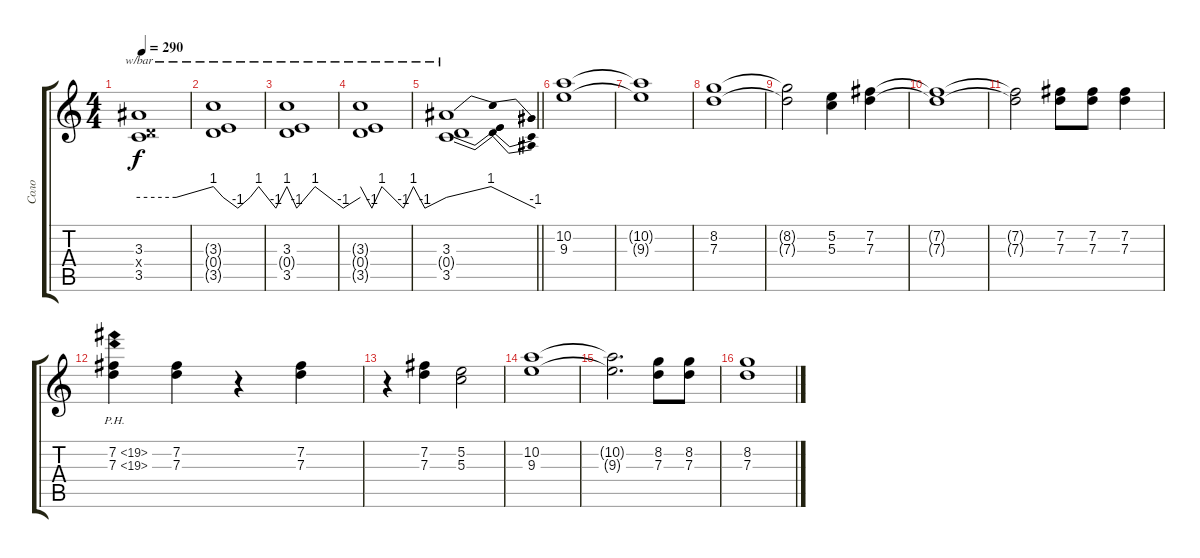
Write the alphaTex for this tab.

\track ("Соло" "Соло") {instrument distortionguitar}
\staff {score tabs}
\tuning (E4 B3 G3 D3 A2 E2) {hide}
\ts (4 4)
\tempo 290
\clef g2
\ks c
(3.3 0.4{x} 3.5).1{tbe (custom default 0 0 30 0 60 4) dy f instrument distortionguitar} |
(3.3{t} 0.4{t} 3.5{t}).1{tbe (custom default 0 4 8 0 20 -4 30 0 37 4 51 -4 60 4)} |
(3.3 0.4{t} 3.5).1{tbe (custom default 0 4 8 -4 23 4 46 -4 60 0)} |
(3.3{t} 0.4{t} 3.5{t}).1{tbe (custom default 0 4 8 -4 15 4 30 -4 37 4 45 -4 60 0)} |
\barLineRight lightlight
(3.3 0.4{t} 3.5).1{tbe (dip default 0 0 5 4 60 -4)} |
(10.2 9.3).1 |
(10.2{t} 9.3{t}).1 |
(8.2 7.3).1 |
(8.2{t} 7.3{t}).2 (5.2 5.3).4 (7.2 7.3).4 |
(7.2{t} 7.3{t}).1 |
(7.2{t} 7.3{t}).2 (7.2 7.3).8 (7.2 7.3).8 (7.2 7.3).4 |
(7.2{ph 12} 7.3{ph 12}).4 (7.2 7.3).4 r.4 (7.2 7.3).4 |
r.4 (7.2 7.3).4 (5.2 5.3).2 |
(10.2 9.3).1 |
(10.2{t} 9.3{t}).2{d} (8.2 7.3).8 (8.2 7.3).8 |
(8.2 7.3).1
